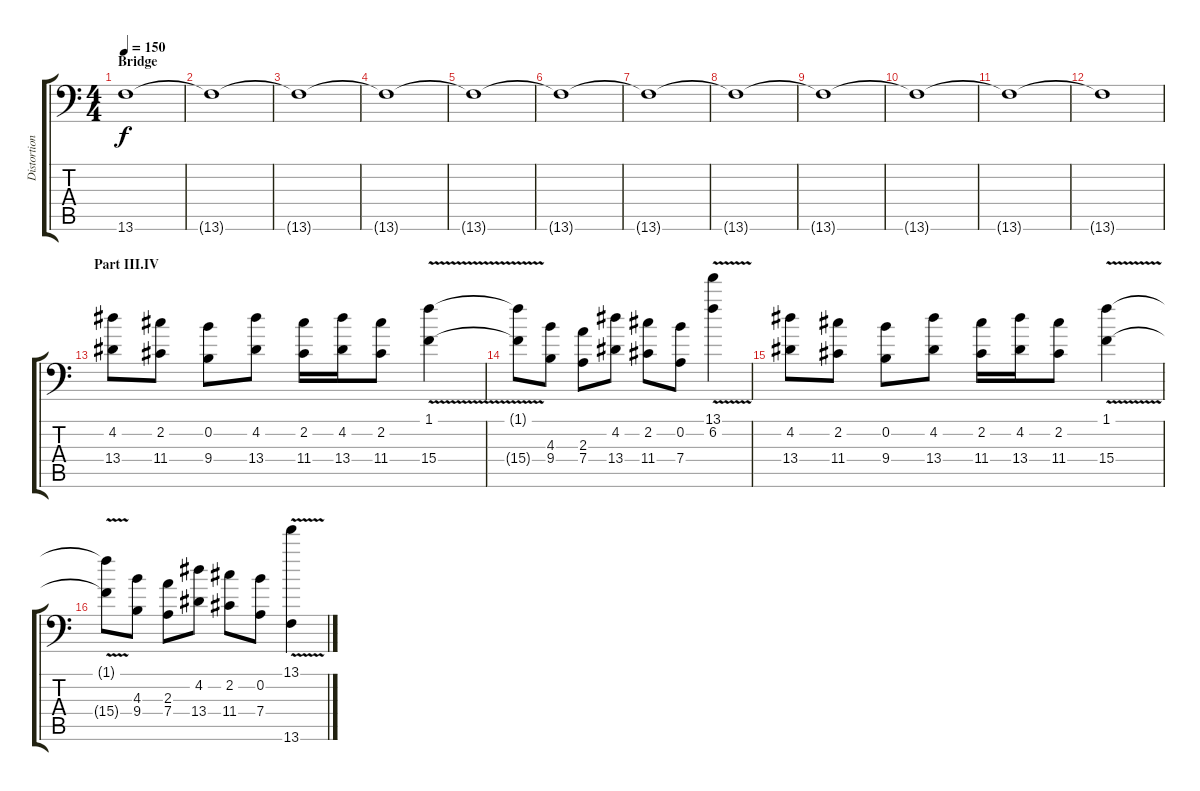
\track ("Distortion" "Distortion") {instrument distortionguitar}
\staff {score tabs}
\tuning (E4 B3 G3 D2 A1 E1) {hide}
\ts (4 4)
\section ("" "Bridge")
\tempo 150
\clef f4
\ks c
13.6{t}.1{dy f} |
13.6{t}.1 |
13.6{t}.1 |
13.6{t}.1 |
13.6{t}.1 |
13.6{t}.1 |
13.6{t}.1 |
13.6{t}.1 |
13.6{t}.1 |
13.6{t}.1 |
13.6{t}.1 |
13.6{t}.1 |
\section ("" "Part III.IV")
(4.2 13.4).8 (2.2 11.4).8 (0.2 9.4).8 (4.2 13.4).8 (2.2 11.4).16 (4.2 13.4).16 (2.2 11.4).8 (1.1{v} 15.4).4 |
(1.1{t} 15.4{t}).8 (4.3 9.4).8 (2.3 7.4).8 (4.2 13.4).8 (2.2 11.4).8 (0.2 7.4).8 (13.1{v} 6.2{v}).4 |
(4.2 13.4).8 (2.2 11.4).8 (0.2 9.4).8 (4.2 13.4).8 (2.2 11.4).16 (4.2 13.4).16 (2.2 11.4).8 (1.1{v} 15.4).4 |
(1.1{t} 15.4{t}).8 (4.3 9.4).8 (2.3 7.4).8 (4.2 13.4).8 (2.2 11.4).8 (0.2 7.4).8 (13.1{v} 13.6{v}).4
